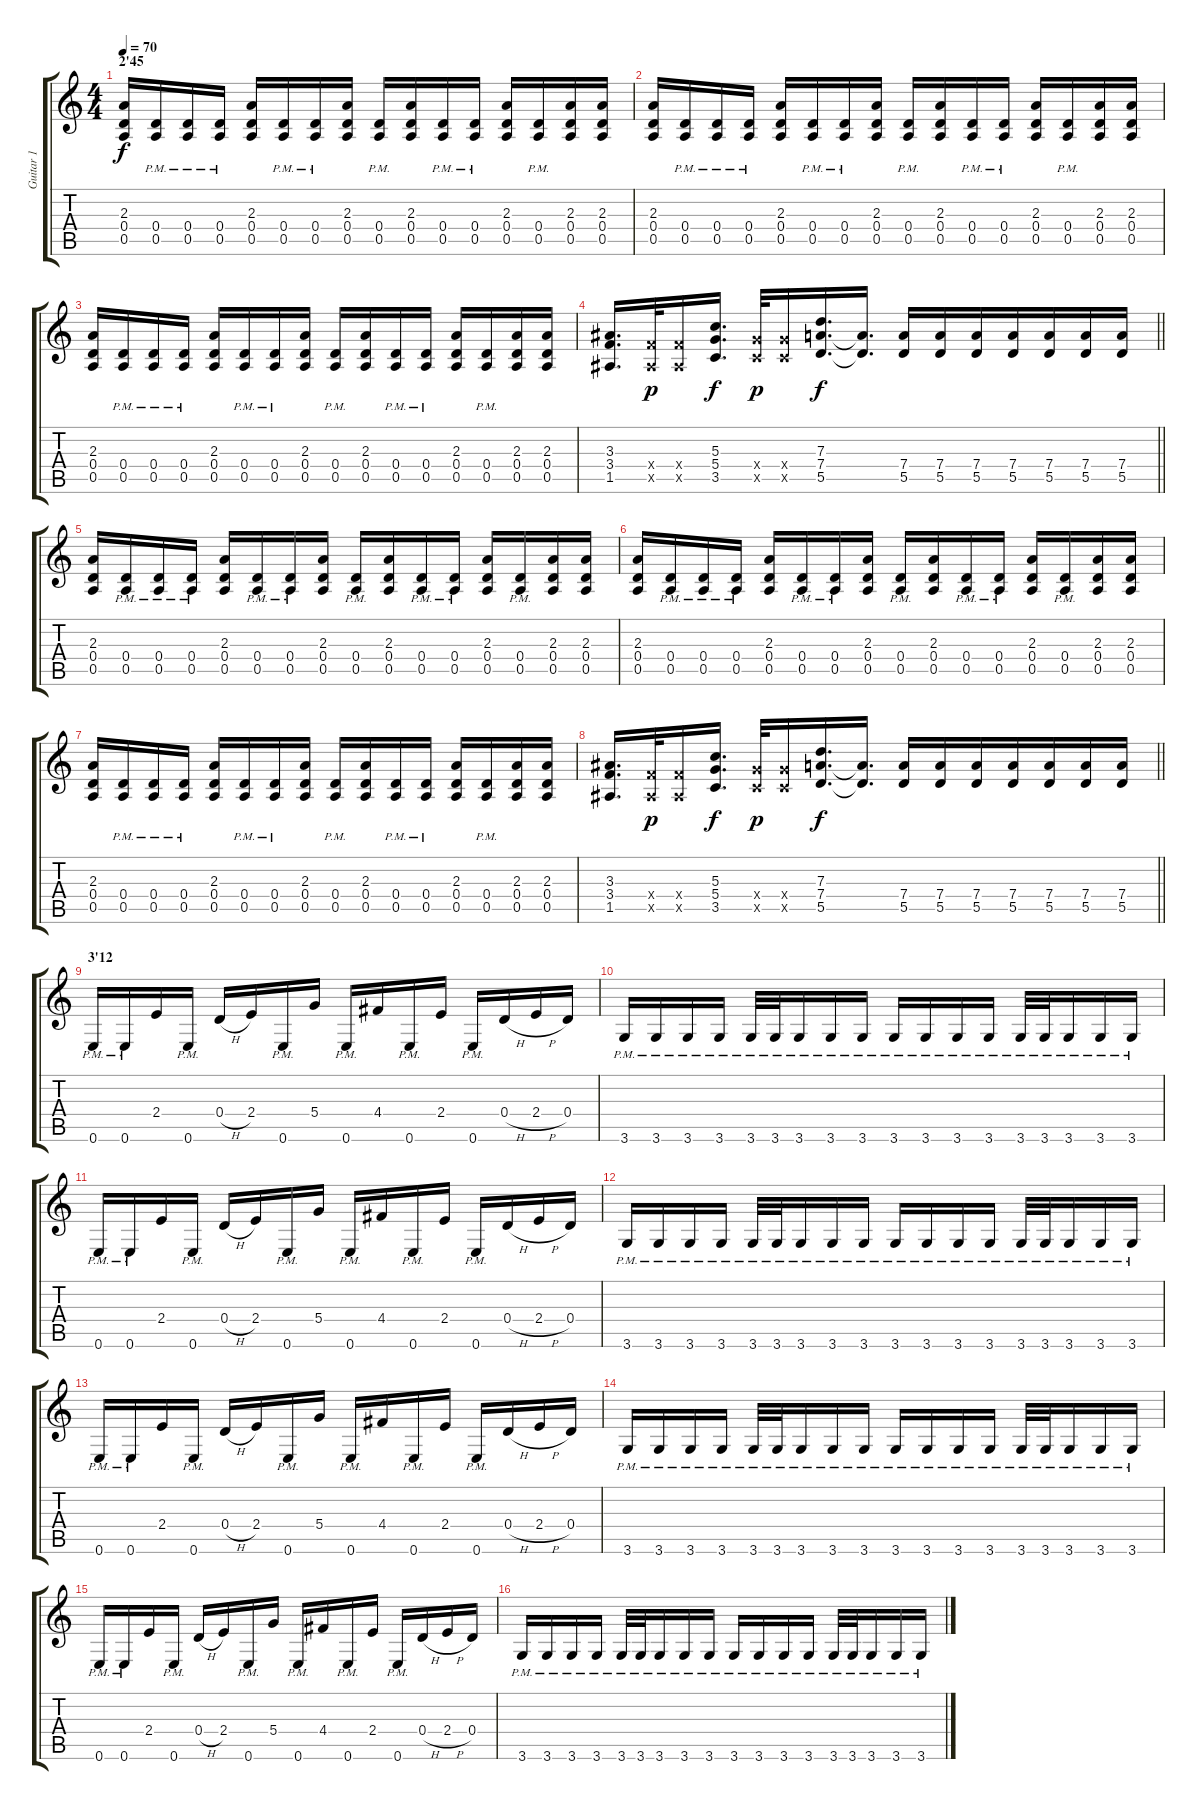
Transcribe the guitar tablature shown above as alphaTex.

\track ("Guitar 1" "Guitar 1") {instrument distortionguitar}
\staff {score tabs}
\tuning (E4 B3 G3 D3 A2 E2) {hide}
\ts (4 4)
\section ("" "2'45")
\tempo 70
\clef g2
\ks c
(2.3 0.4 0.5).16{dy f} (0.4{pm} 0.5{pm}).16 (0.4{pm} 0.5{pm}).16 (0.4{pm} 0.5{pm}).16 (2.3 0.4 0.5).16 (0.4{pm} 0.5{pm}).16 (0.4{pm} 0.5{pm}).16 (2.3 0.4 0.5).16 (0.4{pm} 0.5{pm}).16{beam merge} (2.3 0.4 0.5).16 (0.4{pm} 0.5{pm}).16 (0.4{pm} 0.5{pm}).16 (2.3 0.4 0.5).16 (0.4{pm} 0.5{pm}).16 (2.3 0.4 0.5).16 (2.3 0.4 0.5).16 |
(2.3 0.4 0.5).16 (0.4{pm} 0.5{pm}).16 (0.4{pm} 0.5{pm}).16 (0.4{pm} 0.5{pm}).16 (2.3 0.4 0.5).16 (0.4{pm} 0.5{pm}).16 (0.4{pm} 0.5{pm}).16 (2.3 0.4 0.5).16 (0.4{pm} 0.5{pm}).16{beam merge} (2.3 0.4 0.5).16 (0.4{pm} 0.5{pm}).16 (0.4{pm} 0.5{pm}).16 (2.3 0.4 0.5).16 (0.4{pm} 0.5{pm}).16 (2.3 0.4 0.5).16 (2.3 0.4 0.5).16 |
(2.3 0.4 0.5).16 (0.4{pm} 0.5{pm}).16 (0.4{pm} 0.5{pm}).16 (0.4{pm} 0.5{pm}).16 (2.3 0.4 0.5).16 (0.4{pm} 0.5{pm}).16 (0.4{pm} 0.5{pm}).16 (2.3 0.4 0.5).16 (0.4{pm} 0.5{pm}).16{beam merge} (2.3 0.4 0.5).16 (0.4{pm} 0.5{pm}).16 (0.4{pm} 0.5{pm}).16 (2.3 0.4 0.5).16 (0.4{pm} 0.5{pm}).16 (2.3 0.4 0.5).16 (2.3 0.4 0.5).16 |
\barLineRight lightlight
(3.3 3.4 1.5).16{d} (3.4{x} 1.5{x}).32{dy p} (3.4{x} 1.5{x}).16 (5.3 5.4 3.5).16{d dy f} (5.4{x} 3.5{x}).32{dy p} (5.4{x} 3.5{x}).16 (7.3 7.4 5.5).16{d dy f beam merge} (7.4{t} 5.5{t}).16{d beam split} (7.4 5.5).16 (7.4 5.5).16{beam merge} (7.4 5.5).16{beam merge} (7.4 5.5).16 (7.4 5.5).16 (7.4 5.5).16{beam merge} (7.4 5.5).16 |
(2.3 0.4 0.5).16 (0.4{pm} 0.5{pm}).16 (0.4{pm} 0.5{pm}).16 (0.4{pm} 0.5{pm}).16 (2.3 0.4 0.5).16 (0.4{pm} 0.5{pm}).16 (0.4{pm} 0.5{pm}).16 (2.3 0.4 0.5).16 (0.4{pm} 0.5{pm}).16{beam merge} (2.3 0.4 0.5).16 (0.4{pm} 0.5{pm}).16 (0.4{pm} 0.5{pm}).16 (2.3 0.4 0.5).16 (0.4{pm} 0.5{pm}).16 (2.3 0.4 0.5).16 (2.3 0.4 0.5).16 |
(2.3 0.4 0.5).16 (0.4{pm} 0.5{pm}).16 (0.4{pm} 0.5{pm}).16 (0.4{pm} 0.5{pm}).16 (2.3 0.4 0.5).16 (0.4{pm} 0.5{pm}).16 (0.4{pm} 0.5{pm}).16 (2.3 0.4 0.5).16 (0.4{pm} 0.5{pm}).16{beam merge} (2.3 0.4 0.5).16 (0.4{pm} 0.5{pm}).16 (0.4{pm} 0.5{pm}).16 (2.3 0.4 0.5).16 (0.4{pm} 0.5{pm}).16 (2.3 0.4 0.5).16 (2.3 0.4 0.5).16 |
(2.3 0.4 0.5).16 (0.4{pm} 0.5{pm}).16 (0.4{pm} 0.5{pm}).16 (0.4{pm} 0.5{pm}).16 (2.3 0.4 0.5).16 (0.4{pm} 0.5{pm}).16 (0.4{pm} 0.5{pm}).16 (2.3 0.4 0.5).16 (0.4{pm} 0.5{pm}).16{beam merge} (2.3 0.4 0.5).16 (0.4{pm} 0.5{pm}).16 (0.4{pm} 0.5{pm}).16 (2.3 0.4 0.5).16 (0.4{pm} 0.5{pm}).16 (2.3 0.4 0.5).16 (2.3 0.4 0.5).16 |
\barLineRight lightlight
(3.3 3.4 1.5).16{d} (3.4{x} 1.5{x}).32{dy p} (3.4{x} 1.5{x}).16 (5.3 5.4 3.5).16{d dy f} (5.4{x} 3.5{x}).32{dy p} (5.4{x} 3.5{x}).16 (7.3 7.4 5.5).16{d dy f beam merge} (7.4{t} 5.5{t}).16{d beam split} (7.4 5.5).16 (7.4 5.5).16{beam merge} (7.4 5.5).16{beam merge} (7.4 5.5).16 (7.4 5.5).16 (7.4 5.5).16{beam merge} (7.4 5.5).16 |
\section ("" "3'12")
0.6{pm}.16 0.6{pm}.16 2.4.16 0.6{pm}.16 0.4{h}.16 2.4.16 0.6{pm}.16 5.4.16 0.6{pm}.16 4.4.16 0.6{pm}.16 2.4.16 0.6{pm}.16 0.4{h}.16 2.4{h}.16 0.4.16 |
3.6{pm}.16 3.6{pm}.16 3.6{pm}.16 3.6{pm}.16 3.6{pm}.32 3.6{pm}.32 3.6{pm}.16 3.6{pm}.16 3.6{pm}.16 3.6{pm}.16 3.6{pm}.16 3.6{pm}.16 3.6{pm}.16 3.6{pm}.32 3.6{pm}.32 3.6{pm}.16 3.6{pm}.16 3.6{pm}.16 |
0.6{pm}.16 0.6{pm}.16 2.4.16 0.6{pm}.16 0.4{h}.16 2.4.16 0.6{pm}.16 5.4.16 0.6{pm}.16 4.4.16 0.6{pm}.16 2.4.16 0.6{pm}.16 0.4{h}.16 2.4{h}.16 0.4.16 |
3.6{pm}.16 3.6{pm}.16 3.6{pm}.16 3.6{pm}.16 3.6{pm}.32 3.6{pm}.32 3.6{pm}.16 3.6{pm}.16 3.6{pm}.16 3.6{pm}.16 3.6{pm}.16 3.6{pm}.16 3.6{pm}.16 3.6{pm}.32 3.6{pm}.32 3.6{pm}.16 3.6{pm}.16 3.6{pm}.16 |
0.6{pm}.16 0.6{pm}.16 2.4.16 0.6{pm}.16 0.4{h}.16 2.4.16 0.6{pm}.16 5.4.16 0.6{pm}.16 4.4.16 0.6{pm}.16 2.4.16 0.6{pm}.16 0.4{h}.16 2.4{h}.16 0.4.16 |
3.6{pm}.16 3.6{pm}.16 3.6{pm}.16 3.6{pm}.16 3.6{pm}.32 3.6{pm}.32 3.6{pm}.16 3.6{pm}.16 3.6{pm}.16 3.6{pm}.16 3.6{pm}.16 3.6{pm}.16 3.6{pm}.16 3.6{pm}.32 3.6{pm}.32 3.6{pm}.16 3.6{pm}.16 3.6{pm}.16 |
0.6{pm}.16 0.6{pm}.16 2.4.16 0.6{pm}.16 0.4{h}.16 2.4.16 0.6{pm}.16 5.4.16 0.6{pm}.16 4.4.16 0.6{pm}.16 2.4.16 0.6{pm}.16 0.4{h}.16 2.4{h}.16 0.4.16 |
3.6{pm}.16 3.6{pm}.16 3.6{pm}.16 3.6{pm}.16 3.6{pm}.32 3.6{pm}.32 3.6{pm}.16 3.6{pm}.16 3.6{pm}.16 3.6{pm}.16 3.6{pm}.16 3.6{pm}.16 3.6{pm}.16 3.6{pm}.32 3.6{pm}.32 3.6{pm}.16 3.6{pm}.16 3.6{pm}.16
